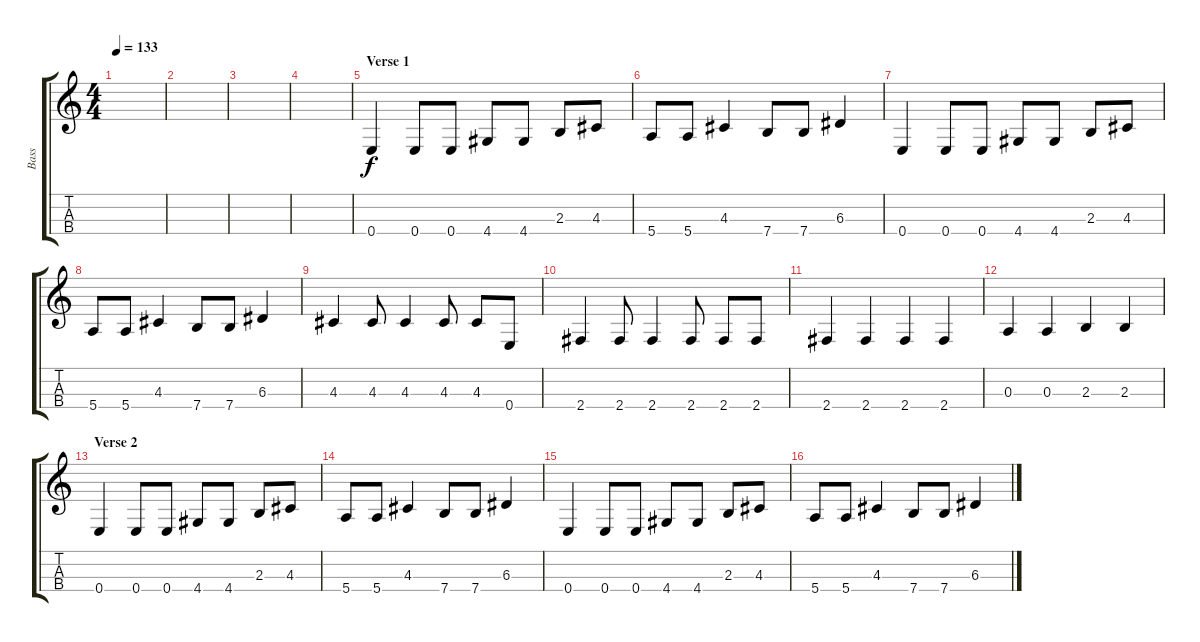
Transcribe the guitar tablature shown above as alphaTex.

\track ("Bass" "Bass") {instrument electricbassfinger}
\staff {score tabs}
\tuning (G3 D3 A2 E2) {hide}
\ts (4 4)
\tempo 133
\clef g2
\ks c
|
|
|
|
\section ("" "Verse 1")
0.4.4 0.4.8 0.4.8 4.4.8 4.4.8 2.3.8 4.3.8 |
5.4.8 5.4.8 4.3.4 7.4.8 7.4.8 6.3.4 |
0.4.4 0.4.8 0.4.8 4.4.8 4.4.8 2.3.8 4.3.8 |
5.4.8 5.4.8 4.3.4 7.4.8 7.4.8 6.3.4 |
4.3.4 4.3.8 4.3.4 4.3.8 4.3.8 0.4.8 |
2.4.4 2.4.8 2.4.4 2.4.8 2.4.8 2.4.8 |
2.4.4 2.4.4 2.4.4 2.4.4 |
0.3.4 0.3.4 2.3.4 2.3.4 |
\section ("" "Verse 2")
0.4.4 0.4.8 0.4.8 4.4.8 4.4.8 2.3.8 4.3.8 |
5.4.8 5.4.8 4.3.4 7.4.8 7.4.8 6.3.4 |
0.4.4 0.4.8 0.4.8 4.4.8 4.4.8 2.3.8 4.3.8 |
5.4.8 5.4.8 4.3.4 7.4.8 7.4.8 6.3.4
